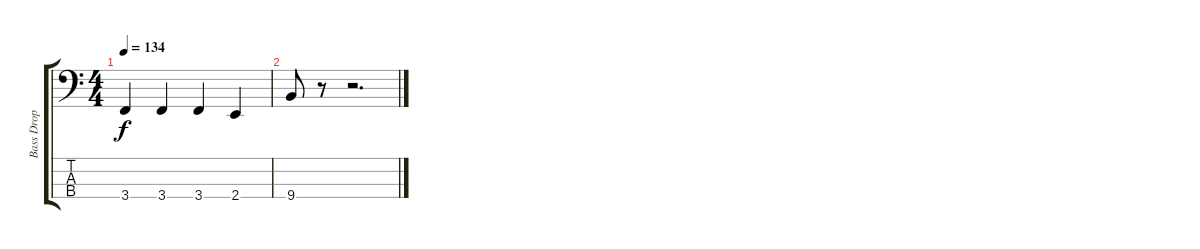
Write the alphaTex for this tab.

\track ("Bass Drop D" "Bass Drop ") {instrument electricbasspick}
\staff {score tabs}
\tuning (G2 D2 A1 D1) {hide}
\ts (4 4)
\tempo 134
\clef f4
\ks c
3.4.4{dy f} 3.4.4 3.4.4 2.4.4 |
9.4.8 r.8 r.2{d}
